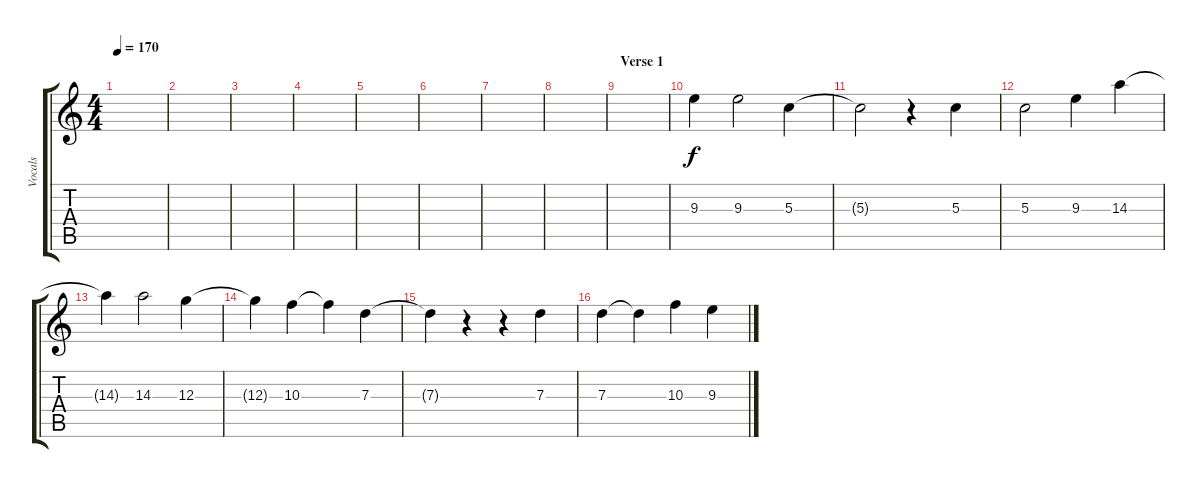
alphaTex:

\track ("Vocals" "Vocals") {instrument contrabass}
\staff {score tabs}
\tuning (E4 B3 G3 D3 A2 E2) {hide}
\ts (4 4)
\tempo 170
\clef g2
\ks c
|
|
|
|
|
|
|
|
\section ("" "Verse 1")
|
9.3.4 9.3.2 5.3.4 |
5.3{t}.2 r.4 5.3.4 |
5.3.2 9.3.4 14.3.4 |
14.3{t}.4 14.3.2 12.3.4 |
12.3{t}.4 10.3.4 10.3{t}.4 7.3.4 |
7.3{t}.4 r.4 r.4 7.3.4 |
7.3.4 7.3{t}.4 10.3.4 9.3.4
